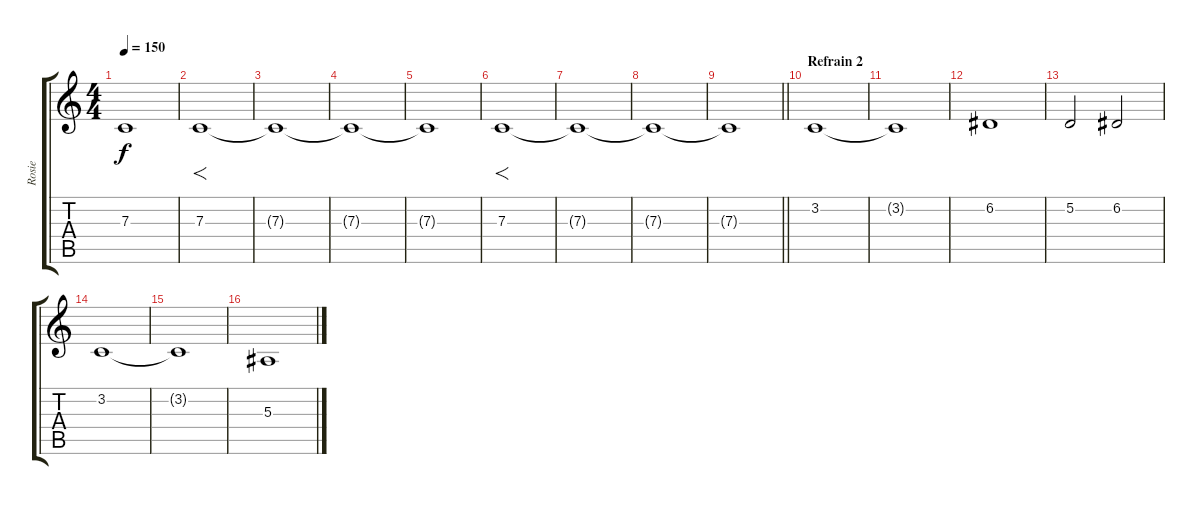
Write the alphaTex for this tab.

\track ("Rosie" "Rosie") {instrument stringensemble1}
\staff {score tabs}
\tuning (D4 A3 F3 C3 G2 D2) {hide}
\ts (4 4)
\tempo 150
\clef g2
\ks c
7.3{t}.1{dy f} |
7.3.1{f} |
7.3{t}.1 |
7.3{t}.1 |
7.3{t}.1 |
7.3.1{f} |
7.3{t}.1 |
7.3{t}.1 |
\barLineRight lightlight
7.3{t}.1 |
\section ("" "Refrain 2")
3.2.1 |
3.2{t}.1 |
6.2.1 |
5.2.2 6.2.2 |
3.2.1 |
3.2{t}.1 |
5.3.1
